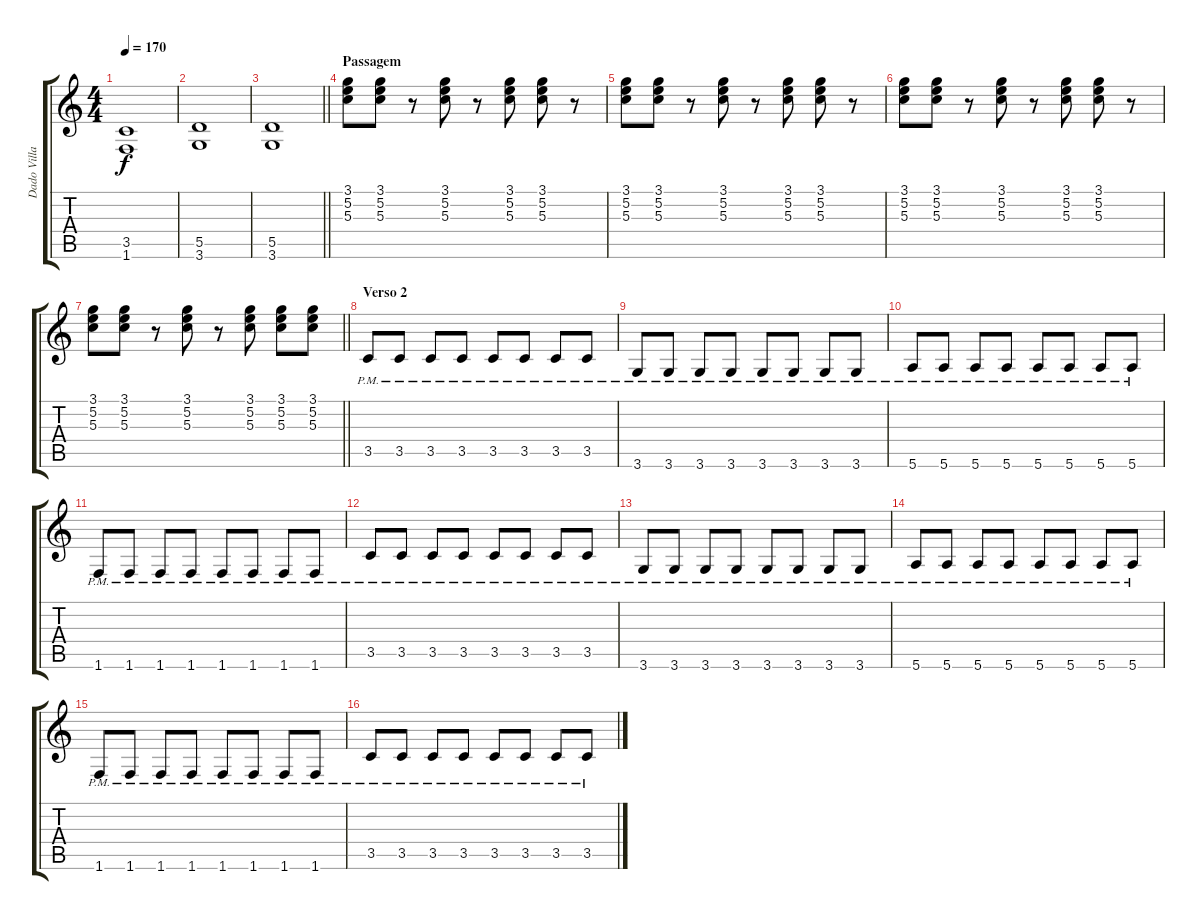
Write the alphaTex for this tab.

\track ("Dado Villa-Lobos" "Dado Villa") {instrument distortionguitar}
\staff {score tabs}
\tuning (E4 B3 G3 D3 A2 E2) {hide}
\ts (4 4)
\tempo 170
\clef g2
\ks c
(3.5 1.6).1{dy f} |
(5.5 3.6).1 |
\barLineRight lightlight
(5.5 3.6).1 |
\section ("" "Passagem")
(3.1 5.2 5.3).8 (3.1 5.2 5.3).8 r.8 (3.1 5.2 5.3).8 r.8 (3.1 5.2 5.3).8 (3.1 5.2 5.3).8 r.8 |
(3.1 5.2 5.3).8 (3.1 5.2 5.3).8 r.8 (3.1 5.2 5.3).8 r.8 (3.1 5.2 5.3).8 (3.1 5.2 5.3).8 r.8 |
(3.1 5.2 5.3).8 (3.1 5.2 5.3).8 r.8 (3.1 5.2 5.3).8 r.8 (3.1 5.2 5.3).8 (3.1 5.2 5.3).8 r.8 |
\barLineRight lightlight
(3.1 5.2 5.3).8 (3.1 5.2 5.3).8 r.8 (3.1 5.2 5.3).8 r.8 (3.1 5.2 5.3).8 (3.1 5.2 5.3).8 (3.1 5.2 5.3).8 |
\section ("" "Verso 2")
3.5{pm}.8 3.5{pm}.8 3.5{pm}.8 3.5{pm}.8 3.5{pm}.8 3.5{pm}.8 3.5{pm}.8 3.5{pm}.8 |
3.6{pm}.8 3.6{pm}.8 3.6{pm}.8 3.6{pm}.8 3.6{pm}.8 3.6{pm}.8 3.6{pm}.8 3.6{pm}.8 |
5.6{pm}.8 5.6{pm}.8 5.6{pm}.8 5.6{pm}.8 5.6{pm}.8 5.6{pm}.8 5.6{pm}.8 5.6{pm}.8 |
1.6{pm}.8 1.6{pm}.8 1.6{pm}.8 1.6{pm}.8 1.6{pm}.8 1.6{pm}.8 1.6{pm}.8 1.6{pm}.8 |
3.5{pm}.8 3.5{pm}.8 3.5{pm}.8 3.5{pm}.8 3.5{pm}.8 3.5{pm}.8 3.5{pm}.8 3.5{pm}.8 |
3.6{pm}.8 3.6{pm}.8 3.6{pm}.8 3.6{pm}.8 3.6{pm}.8 3.6{pm}.8 3.6{pm}.8 3.6{pm}.8 |
5.6{pm}.8 5.6{pm}.8 5.6{pm}.8 5.6{pm}.8 5.6{pm}.8 5.6{pm}.8 5.6{pm}.8 5.6{pm}.8 |
1.6{pm}.8 1.6{pm}.8 1.6{pm}.8 1.6{pm}.8 1.6{pm}.8 1.6{pm}.8 1.6{pm}.8 1.6{pm}.8 |
3.5{pm}.8 3.5{pm}.8 3.5{pm}.8 3.5{pm}.8 3.5{pm}.8 3.5{pm}.8 3.5{pm}.8 3.5{pm}.8
